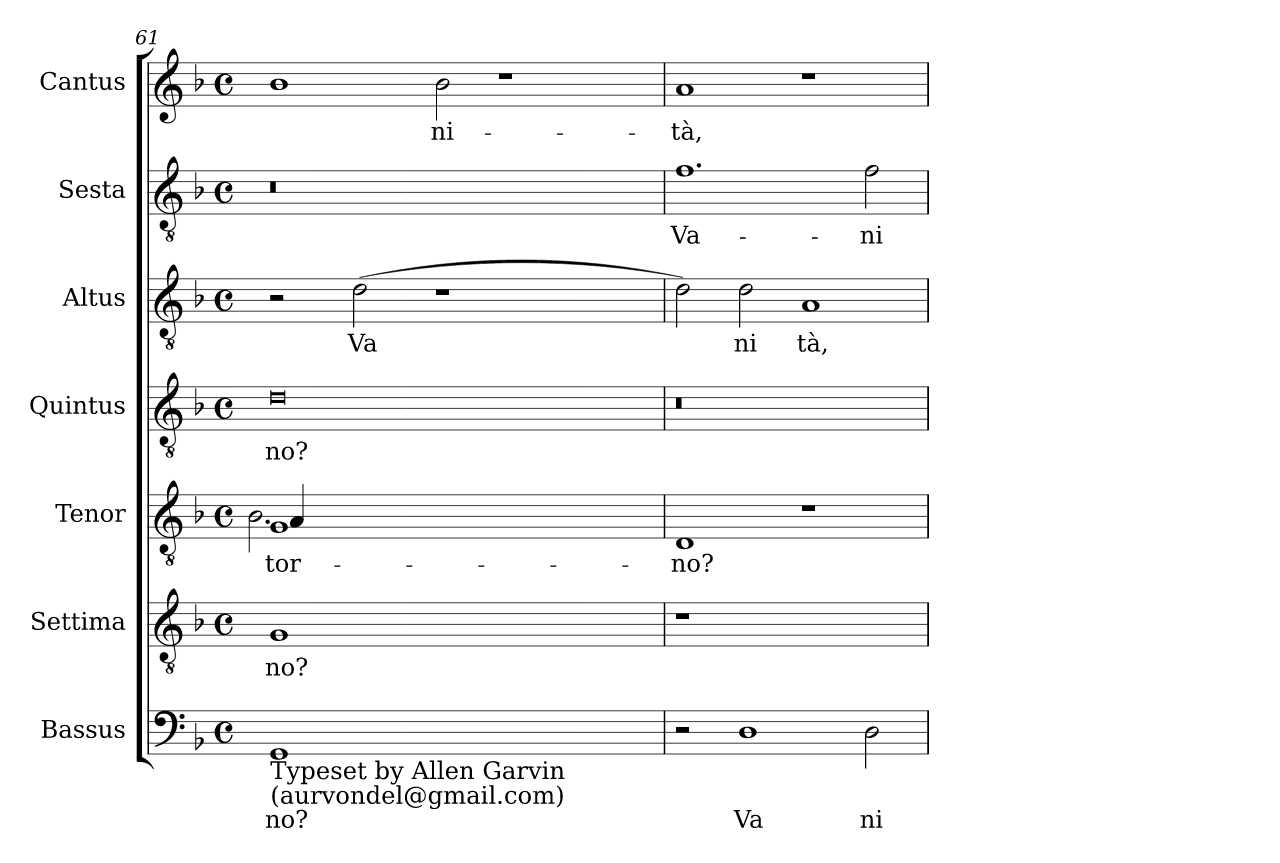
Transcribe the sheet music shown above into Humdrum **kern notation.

**kern	**text	**kern	**text	**kern	**text	**kern	**text	**kern	**text	**kern	**text	**kern	**text
*part7	*part7	*part6	*part6	*part5	*part5	*part4	*part4	*part3	*part3	*part2	*part2	*part1	*part1
*staff7	*staff7	*staff6	*staff6	*staff5	*staff5	*staff4	*staff4	*staff3	*staff3	*staff2	*staff2	*staff1	*staff1
*I"Bassus	*	*I"Settima	*	*I"Tenor	*	*I"Quintus	*	*I"Altus	*	*I"Sesta	*	*I"Cantus	*
*clefF4	*	*clefGv2	*	*clefGv2	*	*clefGv2	*	*clefGv2	*	*clefGv2	*	*clefG2	*
*k[b-]	*	*k[b-]	*	*k[b-]	*	*k[b-]	*	*k[b-]	*	*k[b-]	*	*k[b-]	*
*F:	*	*F:	*	*F:	*	*F:	*	*F:	*	*F:	*	*F:	*
*M4/4	*	*M4/4	*	*M4/4	*	*M4/4	*	*M4/4	*	*M4/4	*	*M4/4	*
*met(c)	*	*met(c)	*	*met(c)	*	*met(c)	*	*met(c)	*	*met(c)	*	*met(c)	*
=61	=61	=61	=61	=61	=61	=61	=61	=61	=61	=61	=61	=61	=61
!LO:TX:b:t=Typeset by Allen Garvin	!	!	!	!	!	!	!	!	!	!	!	!	!
!LO:TX:b:t=(aurvondel@gmail.com)	!	!	!	!	!	!	!	!	!	!	!	!	!
!	!LO:LY:b:cj	!	!LO:LY:b:cj	!	!LO:LY:b:cj	!	!LO:LY:b:cj	!	!	!	!	!	!
*	*	*	*	*^	*	*	*	*	*	*	*	*	*
*	*	*	*	*	*^	*	*	*	*	*	*	*	*	*
1GG	no?	1G	-no?	1G	2.B-\	4A/	-tor-	0d	no?	2r	.	0r	.	1b-	.
.	.	.	.	.	.	1.ryy	.	.	.	.	.	.	.	.	.
!	!	!	!	!	!	!	!	!	!	!	!LO:LY:b:cj	!	!	!	!
.	.	.	.	.	.	.	.	.	.	(>2d\	Va	.	.	.	.
.	.	.	.	.	1.ryy	.	.	.	.	.	.	.	.	.	.
!	!	!	!	!	!	!	!	!	!	!	!	!	!	!	!LO:LY:b:cj
1.ryy	.	1.ryy	.	1.ryy	.	.	.	.	.	1r	.	.	.	2b-\	ni-
.	.	.	.	.	.	.	.	.	.	.	.	.	.	1r	.
.	.	.	.	.	.	2.ryy	.	.	.	.	.	.	.	.	.
.	.	.	.	.	.	.	.	2ryy	.	2ryy	.	2ryy	.	.	.
.	.	.	.	.	4ryy	.	.	.	.	.	.	.	.	.	.
*	*	*	*	*	*v	*v	*	*	*	*	*	*	*	*	*
=62	=62	=62	=62	=62	=62	=62	=62	=62	=62	=62	=62	=62	=62	=62
!	!	!	!	!	!	!LO:LY:b:cj	!	!	!	!LO:LY:b:cj	!	!LO:LY:b:cj	!	!LO:LY:b:cj
*	*	*	*	*v	*v	*	*	*	*	*	*	*	*	*
2r	.	1r	.	1D	-no?	0r	.	2d\)	.	1.f	Va-	1a	-tà,
!	!LO:LY:b:cj	!	!	!	!	!	!	!	!LO:LY:b:cj	!	!	!	!
1D	Va	.	.	.	.	.	.	2d\	ni	.	.	.	.
!	!	!	!	!	!	!	!	!	!LO:LY:b:cj	!	!	!	!
.	.	1ryy	.	1r	.	.	.	1A	tà,	.	.	1r	.
!	!LO:LY:b:cj	!	!	!	!	!	!	!	!	!	!LO:LY:b:cj	!	!
2D\	ni	.	.	.	.	.	.	.	.	2f\	-ni-	.	.
=	=	=	=	=	=	=	=	=	=	=	=	=	=
*-	*-	*-	*-	*-	*-	*-	*-	*-	*-	*-	*-	*-	*-
